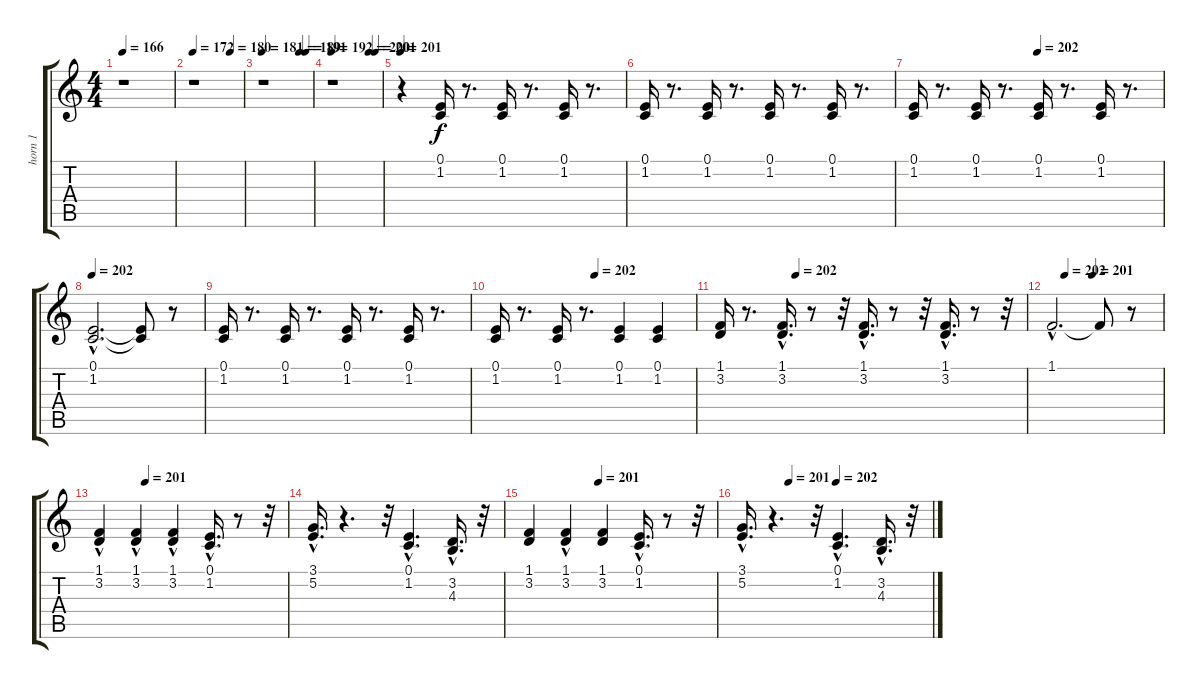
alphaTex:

\track ("horn 1" "horn 1") {instrument frenchhorn}
\staff {score tabs}
\tuning (E4 B3 G3 D3 A2 E2) {hide}
\ts (4 4)
\tempo 166
\clef g2
\ks c
r.1{dy f instrument frenchhorn} |
\tempo 172
\tempo (180 0.75)
r.1 |
\tempo 181
\tempo (189 0.75)
\tempo (191 0.875)
r.1 |
\tempo 192
\tempo (200 0.75)
\tempo (201 0.875)
r.1 |
\tempo 201
r.4 (0.1 1.2).16 r.8{d} (0.1 1.2).16 r.8{d} (0.1 1.2).16 r.8{d} |
(0.1 1.2).16 r.8{d} (0.1 1.2).16 r.8{d} (0.1 1.2).16 r.8{d} (0.1 1.2).16 r.8{d} |
\tempo (202 0.5)
(0.1 1.2).16 r.8{d} (0.1 1.2).16 r.8{d} (0.1 1.2).16 r.8{d} (0.1 1.2).16 r.8{d} |
\tempo 202
(0.1{hac} 1.2{hac}).2{d} (0.1{t} 1.2{t}).8 r.8 |
(0.1 1.2).16 r.8{d} (0.1 1.2).16 r.8{d} (0.1 1.2).16 r.8{d} (0.1 1.2).16 r.8{d} |
\tempo (202 0.5)
(0.1 1.2).16 r.8{d} (0.1 1.2).16 r.8{d} (0.1 1.2).4 (0.1 1.2).4 |
\tempo (202 0.25)
(1.1 3.2).16 r.8{d} (1.1{hac} 3.2).16{d} r.8 r.32 (1.1{hac} 3.2).16{d} r.8 r.32 (1.1{hac} 3.2).16{d} r.8 r.32 |
\tempo (202 0.125)
\tempo (201 0.375)
1.1{hac}.2{d} 1.1{t}.8 r.8 |
\tempo (201 0.25)
(1.1{hac} 3.2).4 (1.1{hac} 3.2).4 (1.1{hac} 3.2).4 (0.1{hac} 1.2{hac}).16{d} r.8 r.32 |
(3.1{hac} 5.2{hac}).16{d} r.4{d} r.32 (0.1{hac} 1.2{hac}).4{d} (3.2{hac} 4.3).16{d} r.32 |
\tempo (201 0.375)
(1.1 3.2).4 (1.1 3.2{hac}).4 (1.1 3.2).4 (0.1 1.2{hac}).16{d} r.8 r.32 |
\tempo (201 0.25)
\tempo (202 0.5)
(3.1{hac} 5.2{hac}).16{d} r.4{d} r.32 (0.1 1.2{hac}).4{d} (3.2{hac} 4.3).16{d} r.32
